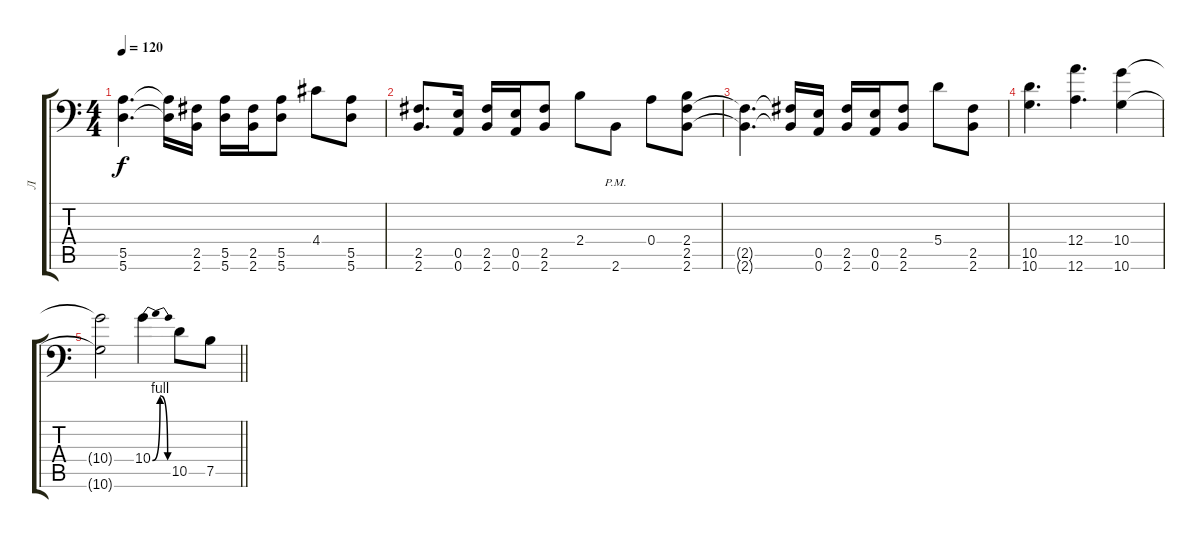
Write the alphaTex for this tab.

\track ("Л" "Л") {instrument distortionguitar}
\staff {score tabs}
\tuning (B3 Gb3 D3 A2 E2 A1) {hide}
\ts (4 4)
\tempo 120
\clef f4
\ks c
(5.5{t} 5.6{t}).4{d dy f} (5.5{t} 5.6{t}).16 (2.5 2.6).16 (5.5 5.6).16 (2.5 2.6).16 (5.5 5.6).8 4.4.8 (5.5 5.6).8 |
(2.5 2.6).8{d} (0.5 0.6).16 (2.5 2.6).16 (0.5 0.6).16 (2.5 2.6).8 2.4.8 2.6{pm}.8 0.4.8 (2.4 2.5 2.6).8 |
(2.5{t} 2.6{t}).4{d} (2.5{t} 2.6{t}).16 (0.5 0.6).16 (2.5 2.6).16 (0.5 0.6).16 (2.5 2.6).8 5.4.8 (2.5 2.6).8 |
(10.5 10.6).4{d} (12.4 12.6).4{d} (10.4 10.6).4 |
\barLineRight lightlight
(10.4{t} 10.6{t}).2 10.4{be (bendrelease 0 0 20 4 30 4 60 0)}.4 10.5.8 7.5.8
